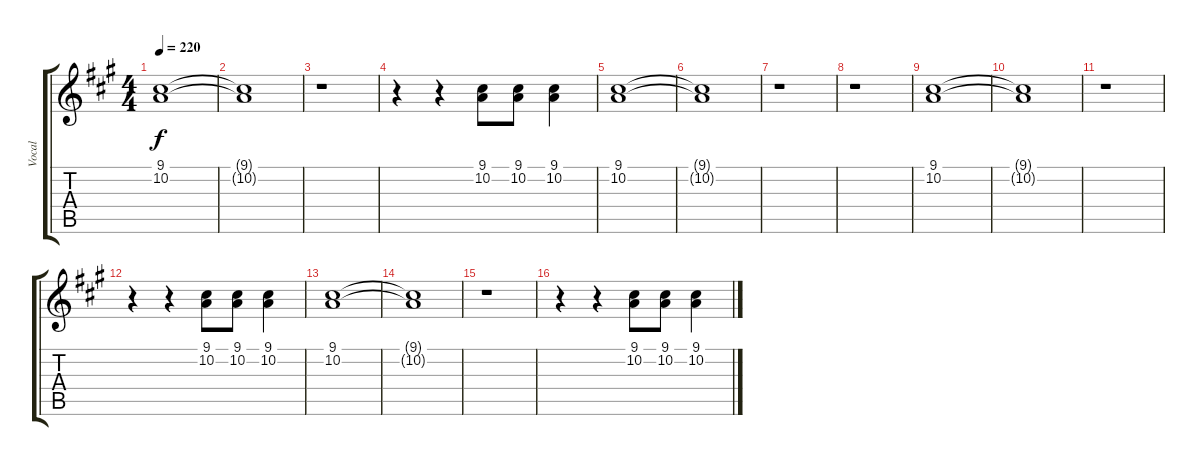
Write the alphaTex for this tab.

\track ("Vocal" "Vocal") {instrument lead2sawtooth}
\staff {score tabs}
\tuning (E4 B3 G3 D3 A2 E2) {hide}
\ts (4 4)
\tempo 220
\clef g2
\ks a
(9.1 10.2).1{dy f} |
(9.1{t} 10.2{t}).1 |
r.1 |
r.4 r.4 (9.1 10.2).8 (9.1 10.2).8 (9.1 10.2).4 |
(9.1 10.2).1 |
(9.1{t} 10.2{t}).1 |
r.1 |
r.1 |
(9.1 10.2).1 |
(9.1{t} 10.2{t}).1 |
r.1 |
r.4 r.4 (9.1 10.2).8 (9.1 10.2).8 (9.1 10.2).4 |
(9.1 10.2).1 |
(9.1{t} 10.2{t}).1 |
r.1 |
r.4 r.4 (9.1 10.2).8 (9.1 10.2).8 (9.1 10.2).4
